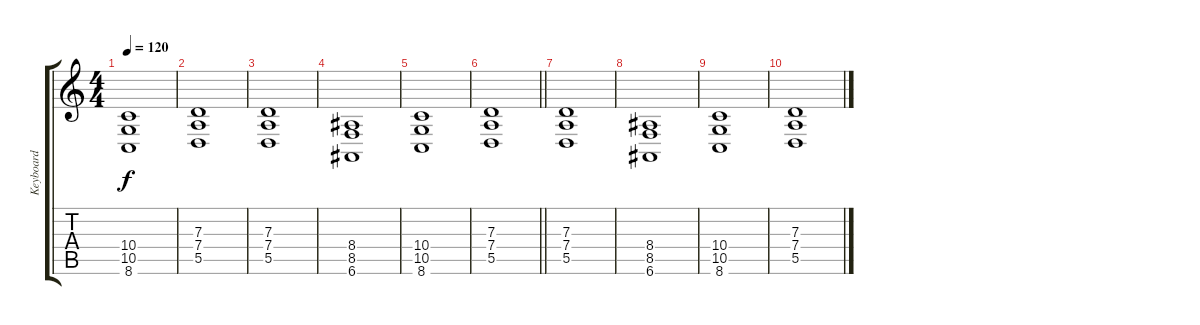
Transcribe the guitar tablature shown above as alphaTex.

\track ("Keyboard" "Keyboard") {instrument synthstrings1}
\staff {score tabs}
\tuning (E4 B3 G3 D3 A2 E2) {hide}
\ts (4 4)
\tempo 120
\clef g2
\ks c
(10.4 10.5 8.6).1{dy f} |
(7.3 7.4 5.5).1 |
(7.3 7.4 5.5).1{volume 7} |
(8.4 8.5 6.6).1 |
(10.4 10.5 8.6).1 |
\barLineRight lightlight
(7.3 7.4 5.5).1 |
(7.3 7.4 5.5).1 |
(8.4 8.5 6.6).1 |
(10.4 10.5 8.6).1 |
(7.3 7.4 5.5).1
